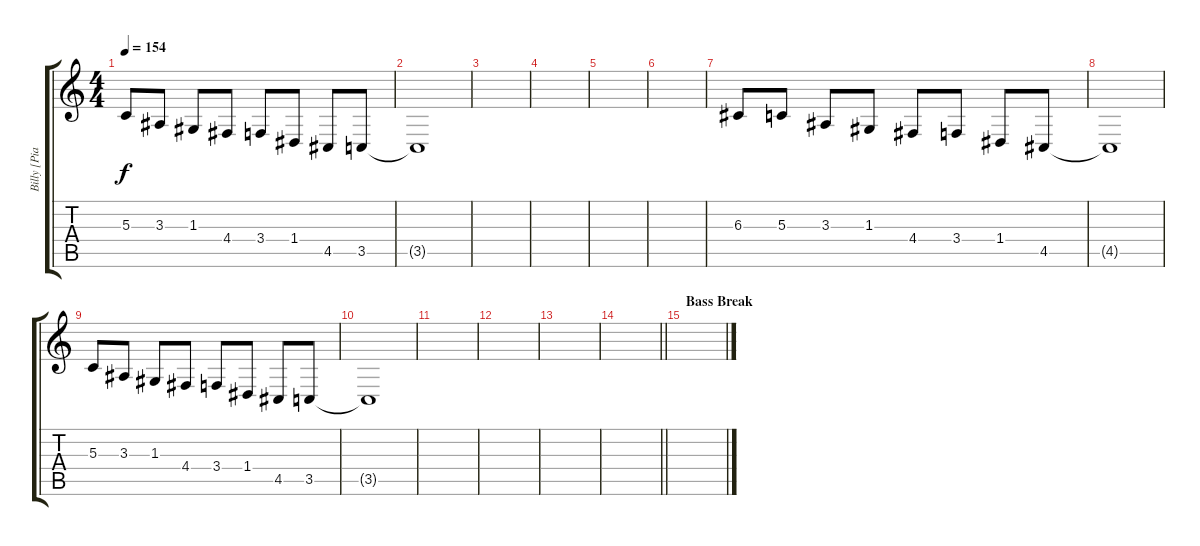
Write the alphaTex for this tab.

\track ("Billy [Piano]" "Billy [Pia") {instrument acousticgrandpiano}
\staff {score tabs}
\tuning (E4 B3 G3 D3 A2 E2) {hide}
\ts (4 4)
\tempo 154
\clef g2
\ks c
5.3.8{dy f} 3.3.8 1.3.8 4.4.8 3.4.8 1.4.8 4.5.8 3.5.8 |
3.5{t}.1 |
|
|
|
|
6.3.8 5.3.8 3.3.8 1.3.8 4.4.8 3.4.8 1.4.8 4.5.8 |
4.5{t}.1 |
5.3.8 3.3.8 1.3.8 4.4.8 3.4.8 1.4.8 4.5.8 3.5.8 |
3.5{t}.1 |
|
|
|
\barLineRight lightlight
|
\section ("" "Bass Break")
